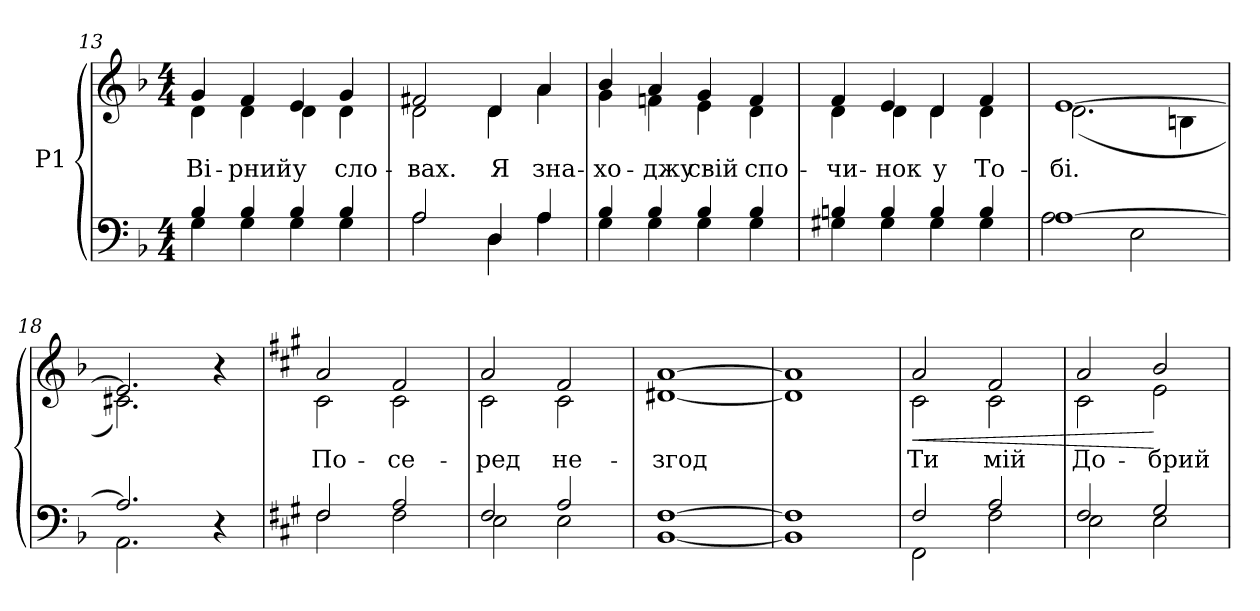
**kern	**kern	**text	**dynam
*part1	*part1	*part1	*part1
*staff2	*staff1	*staff1	*staff1/2
*I"P1	*	*	*
!!LO:LB:g=z
*clefF4	*clefG2	*	*
*k[b-]	*k[b-]	*	*
*d:	*d:	*	*
*M4/4	*M4/4	*	*
=13	=13	=13	=13
*^	*	*	*
!	!	!	!LO:LY:b:color=#000000	!
*	*	*^	*	*
4B-i/	4Gi\	4gi/	4di\	Ві-	.
!	!	!	!	!LO:LY:b:color=#000000	!
4B-i/	4Gi\	4fi/	4di\	-рний	.
!	!	!	!	!LO:LY:b:color=#000000	!
4B-i/	4Gi\	4ei/	4di\	у	.
!	!	!	!	!LO:LY:b:color=#000000	!
4B-i/	4Gi\	4gi/	4di\	сло-	.
=14	=14	=14	=14	=14	=14
!	!	!	!	!LO:LY:b:color=#000000	!
2Ai/	2Ai\	2f#Xi/	2di\	-вах.	.
!	!	!	!	!LO:LY:b:color=#000000	!
4Di/	4Di\	4di/	4di\	Я	.
!	!	!	!	!LO:LY:b:color=#000000	!
4Ai/	4Ai\	4ai/	4ai\	зна-	.
=15	=15	=15	=15	=15	=15
!	!	!	!	!LO:LY:b:color=#000000	!
4B-i/	4Gi\	4b-i/	4gi\	-хо-	.
!	!	!	!	!LO:LY:b:color=#000000	!
4B-i/	4Gi\	4ai/	4fni\	-джу	.
!	!	!	!	!LO:LY:b:color=#000000	!
4B-i/	4Gi\	4gi/	4ei\	свій	.
!	!	!	!	!LO:LY:b:color=#000000	!
4B-i/	4Gi\	4fi/	4di\	спо-	.
=16	=16	=16	=16	=16	=16
!	!	!	!	!LO:LY:b:color=#000000	!
4Bni/	4G#Xi\	4fi/	4di\	-чи-	.
!	!	!	!	!LO:LY:b:color=#000000	!
4Bi/	4G#i\	4ei/	4di\	-нок	.
!	!	!	!	!LO:LY:b:color=#000000	!
4Bi/	4G#i\	4di/	4di\	у	.
!	!	!	!	!LO:LY:b:color=#000000	!
4Bi/	4G#i\	4fi/	4di\	То-	.
=17	=17	=17	=17	=17	=17
!	!	!	!	!LO:LY:b:color=#000000	!
[>1Ai	2Ai\	[>1ei	(2.di\	-бі.	.
.	2Ei\	.	.	.	.
.	.	.	4Bni\	.	.
!!LO:LB:g=z	!!
=18	=18	=18	=18	=18	=18
2.Ai/]	2.AAi\	2.ei/]	2.c#Xi\)	.	.
4r	4ryy	4r	4ryy	.	.
=19	=19	=19	=19	=19	=19
*k[f#c#g#]	*	*k[f#c#g#]	*	*	*
*f#:	*	*f#:	*	*	*
!	!	!	!	!LO:LY:b:color=#000000	!
2F#i/	2F#i\	2ai/	2c#i\	По-	mf mf
!	!	!	!	!LO:LY:b:color=#000000	!
2Ai/	2F#i\	2f#i/	2c#i\	-се-	.
=20	=20	=20	=20	=20	=20
!	!	!	!	!LO:LY:b:color=#000000	!
2F#i/	2Ei\	2ai/	2c#i\	-ред	.
!	!	!	!	!LO:LY:b:color=#000000	!
2Ai/	2Ei\	2f#i/	2c#i\	не-	.
=21	=21	=21	=21	=21	=21
!	!	!	!	!LO:LY:b:color=#000000	!
[>1F#i	[<1BBi	[>1ai	[<1d#Xi	-згод	.
=22	=22	=22	=22	=22	=22
1F#i]	1BBi]	1ai]	1d#i]	.	.
=23	=23	=23	=23	=23	=23
!	!	!	!	!LO:LY:b:color=#000000	!LO:HP:b
2F#i/	2FF#i\	2ai/	2c#i\	Ти	<
!	!	!	!	!LO:LY:b:color=#000000	!
2Ai/	2F#i\	2f#i/	2c#i\	мій	.
=24	=24	=24	=24	=24	=24
!	!	!	!	!LO:LY:b:color=#000000	!
2F#i/	2Ei\	2ai/	2c#i\	До-	.
!	!	!	!	!LO:LY:b:color=#000000	!
2G#i/	2Ei\	2bi/	2ei\	-брий	[
*v	*v	*	*	*	*
*	*v	*v	*	*
=	=	=	=
*-	*-	*-	*-
